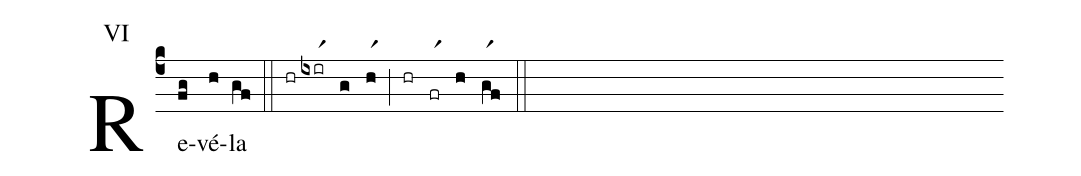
annotation: VI;
%%
(c4)Re(fg)vé(h)la(gf) (::) (hr)(ixirr1)(g)(hr1)(;)(hr)(frr1)(h)(gr1f)(::)
